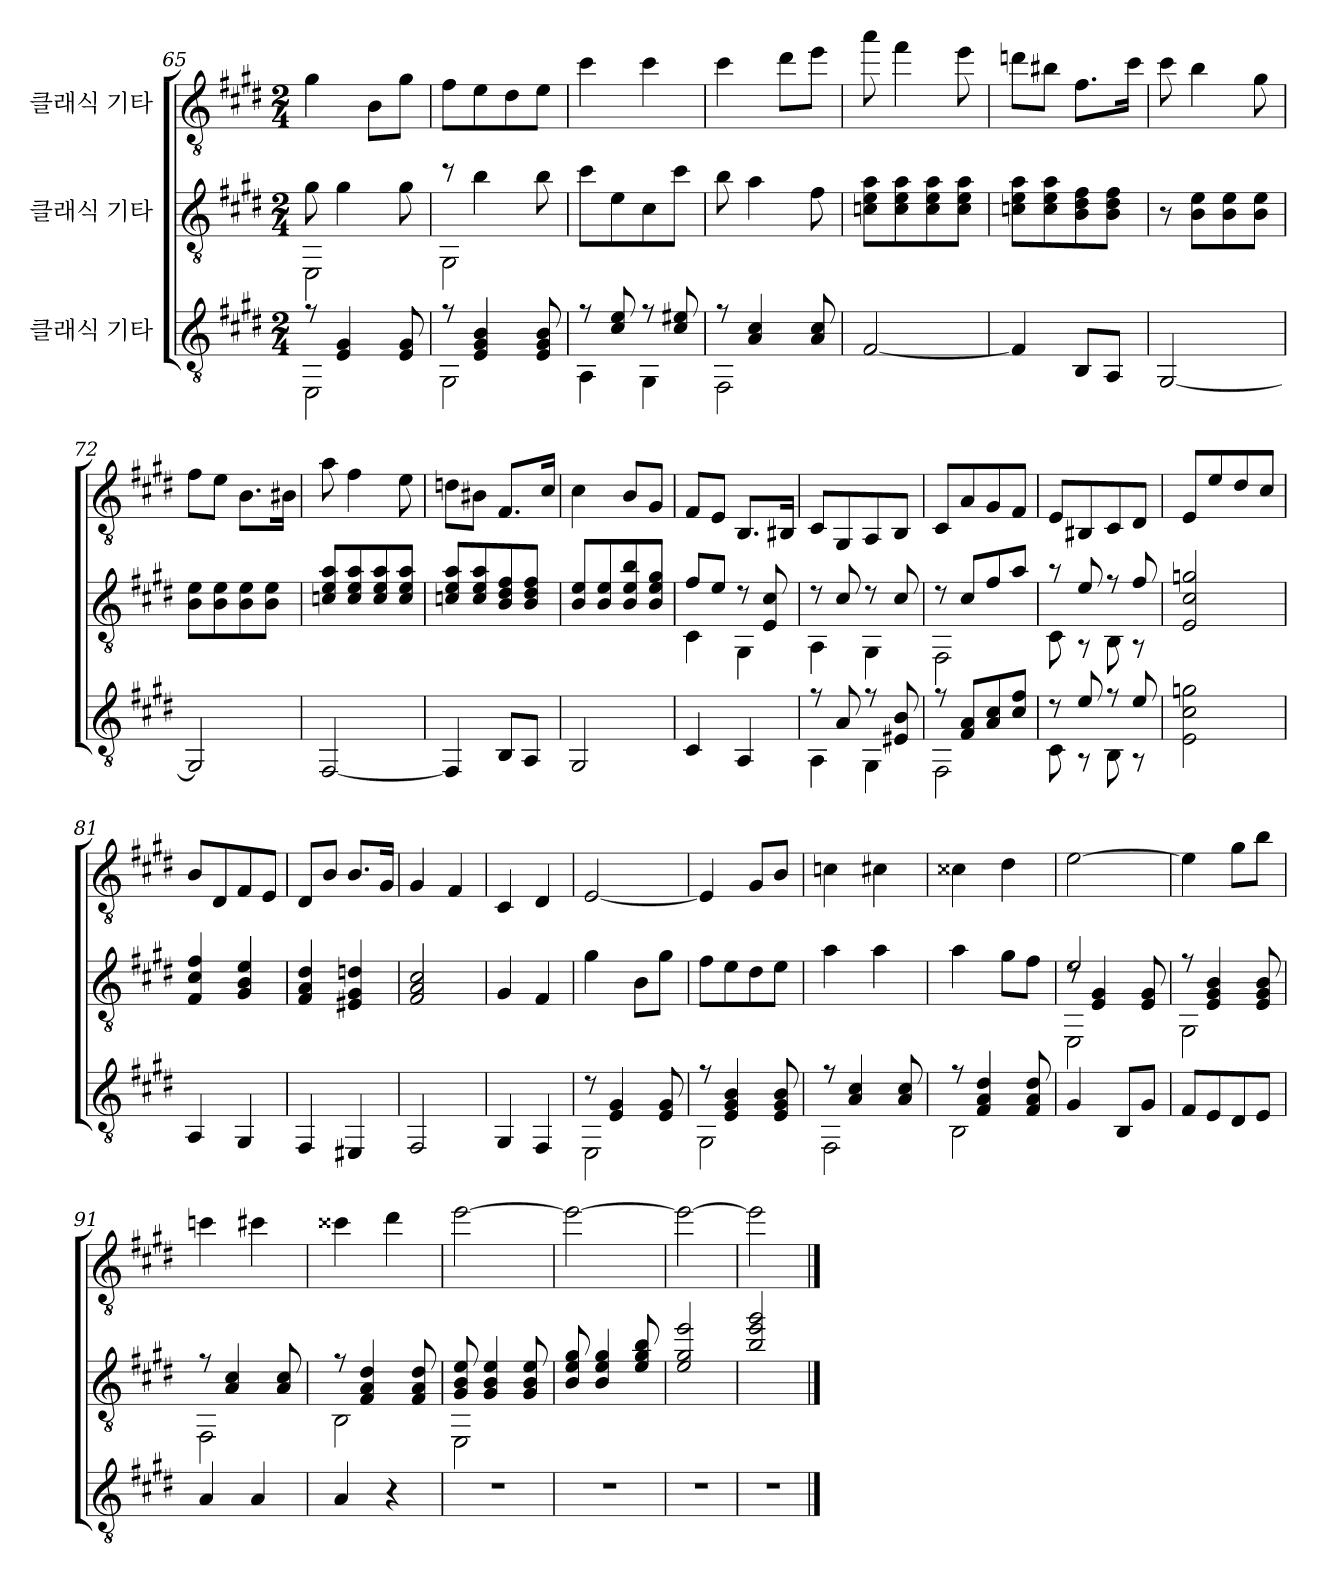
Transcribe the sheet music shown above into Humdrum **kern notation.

**kern	**kern	**kern
*part3	*part2	*part1
*staff3	*staff2	*staff1
*I"클래식 기타	*I"클래식 기타	*I"클래식 기타
!!LO:PB:g=z
*clefGv2	*clefGv2	*clefGv2
*k[f#c#g#d#]	*k[f#c#g#d#]	*k[f#c#g#d#]
*M2/4	*M2/4	*M2/4
=65	=65	=65
*^	*^	*
2EE\	8rf	8g#\	2EE\	4g#\
.	4E/ 4G#/	4g#\	.	.
.	.	.	.	8B\L
.	8E/ 8G#/	8g#\	.	8g#\J
=66	=66	=66	=66	=66
2GG#\	8rf	8r	2GG#\	8f#\L
.	4E/ 4G#/ 4B/	4b\	.	8e\
.	.	.	.	8d#\
.	8E/ 8G#/ 8B/	8b\	.	8e\J
*	*	*v	*v	*
=67	=67	=67	=67
4AA\	8rf	8cc#i\L	4cc#\
.	8c#/ 8e/	8e\	.
4GG#\	8rf	8c#\	4cc#\
.	8c#/ 8e#X/	8cc#\J	.
=68	=68	=68	=68
2FF#\	8rf	8b\	4cc#\
.	4A/ 4c#/	4a\	.
.	.	.	8dd#\L
.	8A/ 8c#/	8f#\	8ee\J
*v	*v	*	*
=69	=69	=69
[2F#/	8cn\ 8e\ 8a\L	8aa\
.	8c\ 8e\ 8a\	4ff#\
.	8c\ 8e\ 8a\	.
.	8c\ 8e\ 8a\J	8ee\
=70	=70	=70
4F#/]	8cn\ 8e\ 8a\L	8ddn\L
.	8c\ 8e\ 8a\	8b#X\J
8BB/L	8B\ 8d#\ 8f#\	8.f#\L
8AA/J	8B\ 8d#\ 8f#\J	.
.	.	16cc#\Jk
=71	=71	=71
[2GG#/	8r	8cc#\
.	8B\ 8e\L	4b\
.	8B\ 8e\	.
.	8B\ 8e\J	8g#\
=72	=72	=72
2GG#/]	8B\ 8e\L	8f#\L
.	8B\ 8e\	8e\J
.	8B\ 8e\	8.B\L
.	8B\ 8e\J	.
.	.	16B#X\Jk
!!LO:LB:g=z
=73	=73	=73
[2FF#/	8cn/ 8e/ 8a/L	8a\
.	8c/ 8e/ 8a/	4f#\
.	8c/ 8e/ 8a/	.
.	8c/ 8e/ 8a/J	8e\
=74	=74	=74
4FF#/]	8cn/ 8e/ 8a/L	8dn\L
.	8c/ 8e/ 8a/	8B#X\J
8BB/L	8B/ 8d#/ 8f#/	8.F#/L
8AA/J	8B/ 8d#/ 8f#/J	.
.	.	16c#/Jk
=75	=75	=75
2GG#/	8B/ 8e/L	4c#\
.	8B/ 8e/	.
.	8B/ 8e/ 8b/	8B/L
.	8B/ 8e/ 8g#/J	8G#/J
=76	=76	=76
*	*^	*
4C#/	8f#/L	4C#\	8F#/L
.	8e/J	.	8E/J
4AA/	8r	4GG#\	8.BB/L
.	8E/ 8c#/	.	.
.	.	.	16BB#X/Jk
=77	=77	=77	=77
*^	*	*	*
4AA\	8rf	8r	4AA\	8C#/L
.	8A/	8c#/	.	8GG#/
4GG#\	8rf	8r	4GG#\	8AA/
.	8E#X/ 8B/	8c#/	.	8BB/J
=78	=78	=78	=78	=78
2FF#\	8rf	8r	2FF#\	8C#/L
.	8F#/ 8A/L	8c#/L	.	8A/
.	8A/ 8c#/	8f#/	.	8G#/
.	8c#/ 8f#/J	8a/J	.	8F#/J
=79	=79	=79	=79	=79
8r	8C#\	8r	8C#\	8E/L
8e/	8r	8e/	8r	8BB#X/
8r	8BB\	8r	8BB\	8C#/
8e/	8r	8f#/	8r	8D#/J
*v	*v	*	*	*
*	*v	*v	*
=80	=80	=80
2E\ 2c#\ 2gn\	2E/ 2c#/ 2gn/	8E/L
.	.	8e/
.	.	8d#/
.	.	8c#/J
!!LO:LB:g=z
=81	=81	=81
4AA/	4F#/ 4c#/ 4f#/	8B/L
.	.	8D#/
4GG#/	4G#/ 4B/ 4e/	8F#/
.	.	8E/J
=82	=82	=82
4FF#/	4F#/ 4A/ 4d#/	8D#/L
.	.	8B/J
4EE#X/	4E#X/ 4G#/ 4dn/	8.B/L
.	.	16G#/Jk
=83	=83	=83
2FF#/	2F#/ 2A/ 2c#/	4G#/
.	.	4F#/
=84	=84	=84
4GG#/	4G#/	4C#/
4FF#/	4F#/	4D#/
=85	=85	=85
*^	*	*
8r	2EE\	4g#\	[2E/
4E/ 4G#/	.	.	.
.	.	8B\L	.
8E/ 8G#/	.	8g#\J	.
=86	=86	=86	=86
2GG#\	8rf	8f#\L	4E/]
.	4E/ 4G#/ 4B/	8e\	.
.	.	8d#\	8G#/L
.	8E/ 8G#/ 8B/	8e\J	8B/J
=87	=87	=87	=87
2FF#\	8rf	4a\	4cn\
.	4A/ 4c#/	.	.
.	.	4a\	4c#X\
.	8A/ 8c#/	.	.
=88	=88	=88	=88
2BB\	8rf	4a\	4c##X\
.	4F#/ 4A/ 4d#/	.	.
.	.	8g#\L	4d#\
.	8F#/ 8A/ 8d#/	8f#\J	.
*v	*v	*	*
!!LO:LB:g=z
=89	=89	=89
*	*^	*
*	*	*^	*
4G#/	2EE\	8rd	2e/	[2e\
.	.	4E/ 4G#/	.	.
8BB/L	.	.	.	.
8G#/J	.	8E/ 8G#/	.	.
*	*	*v	*v	*
=90	=90	=90	=90
8F#/L	2GG#\	8rf	4e\]
8E/	.	4E/ 4G#/ 4B/	.
8D#/	.	.	8g#\L
8E/J	.	8E/ 8G#/ 8B/	8b\J
=91	=91	=91	=91
4A/	2FF#\	8rf	4ccn\
.	.	4A/ 4c#/	.
4A/	.	.	4cc#X\
.	.	8A/ 8c#/	.
=92	=92	=92	=92
4A/	2BB\	8rf	4cc##X\
.	.	4F#/ 4A/ 4d#/	.
4r	.	.	4dd#\
.	.	8F#/ 8A/ 8d#/	.
=93	=93	=93	=93
2r	2EE\	8G#/ 8B/ 8e/	[2ee\
.	.	4G#/ 4B/ 4e/	.
.	.	8G#/ 8B/ 8e/	.
*	*v	*v	*
=94	=94	=94
2r	8B/ 8e/ 8g#/	2ee\_
.	4B/ 4e/ 4g#/	.
.	8e/ 8g#/ 8b/	.
=95	=95	=95
2r	2e/ 2g#/ 2ee/	2ee\_
=96	=96	=96
2rd	2b/ 2ee/ 2gg#/	2ee\]
==	==	==
*-	*-	*-
